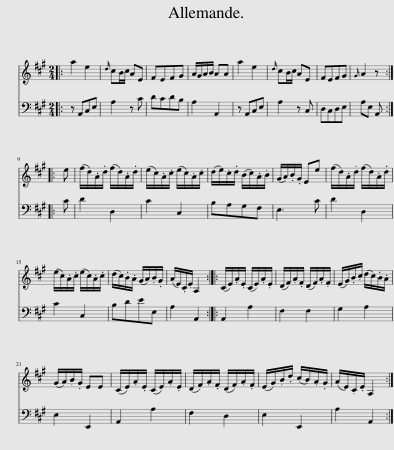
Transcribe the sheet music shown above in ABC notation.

X:1
%%score 1 2
L:1/8
M:2/4
I:linebreak $
K:A
V:1 treble
V:2 bass
V:1
|: a2 e2 |{d} cB/c/ AE | FEFG | A/G/A/B/ AA | a2 e2 | %5
{d} cB/c/ AE | FEFG |{G} A2 z ::$ e | (f/d/).A/.d/ (f/d/).A/.d/ | %10
 (e/c/).A/.c/ (e/c/).A/.c/ | (d/e/).c/.d/ (B/c/).A/.B/ | (G/A/).B/.G/ Ee | (f/d/).A/.d/ (f/d/).A/.d/ |$ (e/c/).A/.c/ (e/c/).A/.c/ | %15
 (d/c/).B/.A/ (G/A/).B/.G/ | (A/E/).C/.E/ A,2 :: (C/E/).A/.E/ (C/E/).A/.E/ | (D/F/).A/.F/ (D/F/).A/.F/ | (E/G/).B/.c/ (d/c/).B/.A/ |$ %20
 (G/A/).B/.G/ EE | (C/E/).A/.E/ (C/E/).A/.E/ | (D/F/).A/.F/ (D/F/).A/.F/ | (E/G/).B/.d/ (c/B/).A/.G/ | (A/E/).C/.E/ A,2 :| %25
V:2
|: z A,,C,E, | A,2 z C | DCDB, | A,2 A,,2 | z A,,C,E, | %5
 A,2 z C, | D,C,D,E, | A,E, A,, ::$ C | D2 D,2 | %10
 C2 C,2 | B,A,G,F, | E,3 C | D2 D,2 |$ C2 C,2 | %15
 B,DEE, | A,2 A,,2 :: A,,2 A,2 | F,2 F,2 | G,2 A,2 |$ %20
 E,2 E,,2 | A,,2 A,2 | F,2 D,2 | E,2 E,,2 | A,2 A,,2 :| %25
